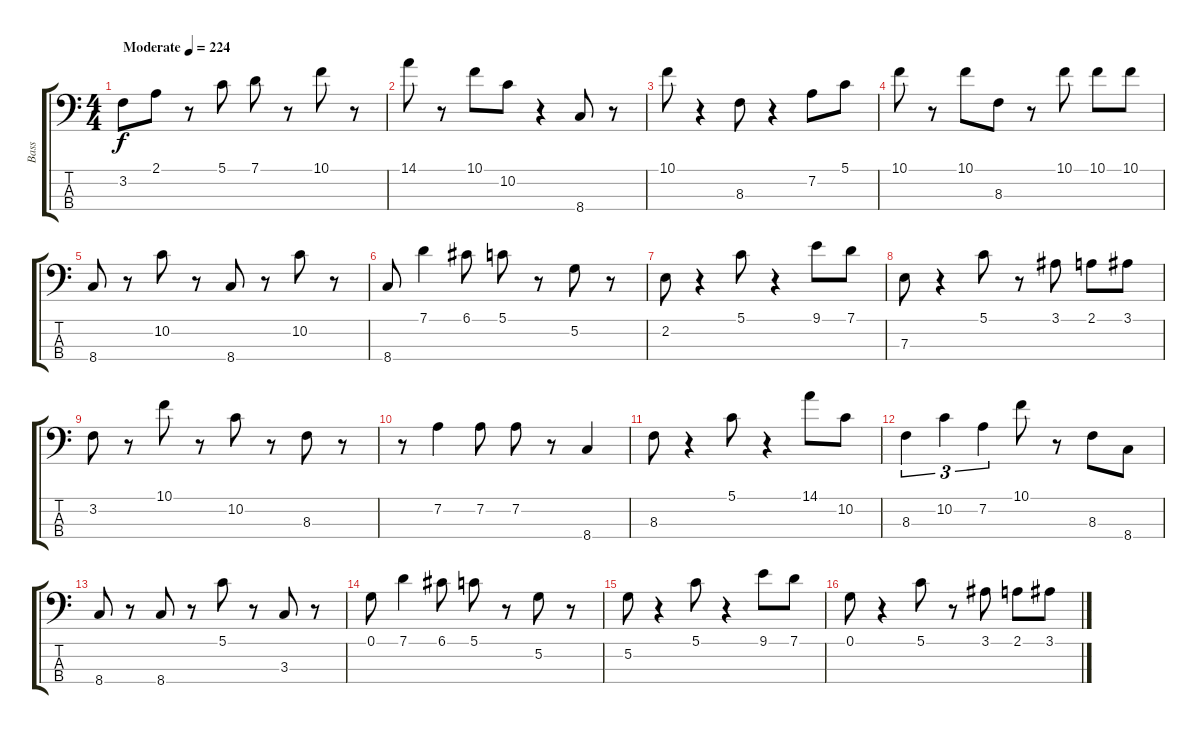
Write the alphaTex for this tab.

\track ("Bass" "Bass") {solo instrument electricbassfinger}
\staff {score tabs}
\tuning (G2 D2 A1 E1) {hide}
\ts (4 4)
\tempo (224 "Moderate")
\clef f4
\ks c
3.2.8{dy f instrument electricbassfinger} 2.1.8 r.8 5.1.8 7.1.8 r.8 10.1.8 r.8 |
14.1.8 r.8 10.1.8 10.2.8 r.4 8.4.8 r.8 |
10.1.8 r.4 8.3.8 r.4 7.2.8 5.1.8 |
10.1.8 r.8 10.1.8 8.3.8 r.8 10.1.8 10.1.8 10.1.8 |
8.4.8 r.8 10.2.8 r.8 8.4.8 r.8 10.2.8 r.8 |
8.4.8 7.1.4 6.1.8 5.1.8 r.8 5.2.8 r.8 |
2.2.8 r.4 5.1.8 r.4 9.1.8 7.1.8 |
7.3.8 r.4 5.1.8 r.8 3.1.8 2.1.8 3.1.8 |
3.2.8 r.8 10.1.8 r.8 10.2.8 r.8 8.3.8 r.8 |
r.8 7.2.4 7.2.8 7.2.8 r.8 8.4.4 |
8.3.8 r.4 5.1.8 r.4 14.1.8 10.2.8 |
8.3.4{tu (3 2)} 10.2.4{tu (3 2)} 7.2.4{tu (3 2)} 10.1.8 r.8 8.3.8 8.4.8 |
8.4.8 r.8 8.4.8 r.8 5.1.8 r.8 3.3.8 r.8 |
0.1.8 7.1.4 6.1.8 5.1.8 r.8 5.2.8 r.8 |
5.2.8 r.4 5.1.8 r.4 9.1.8 7.1.8 |
0.1.8 r.4 5.1.8 r.8 3.1.8 2.1.8 3.1.8
